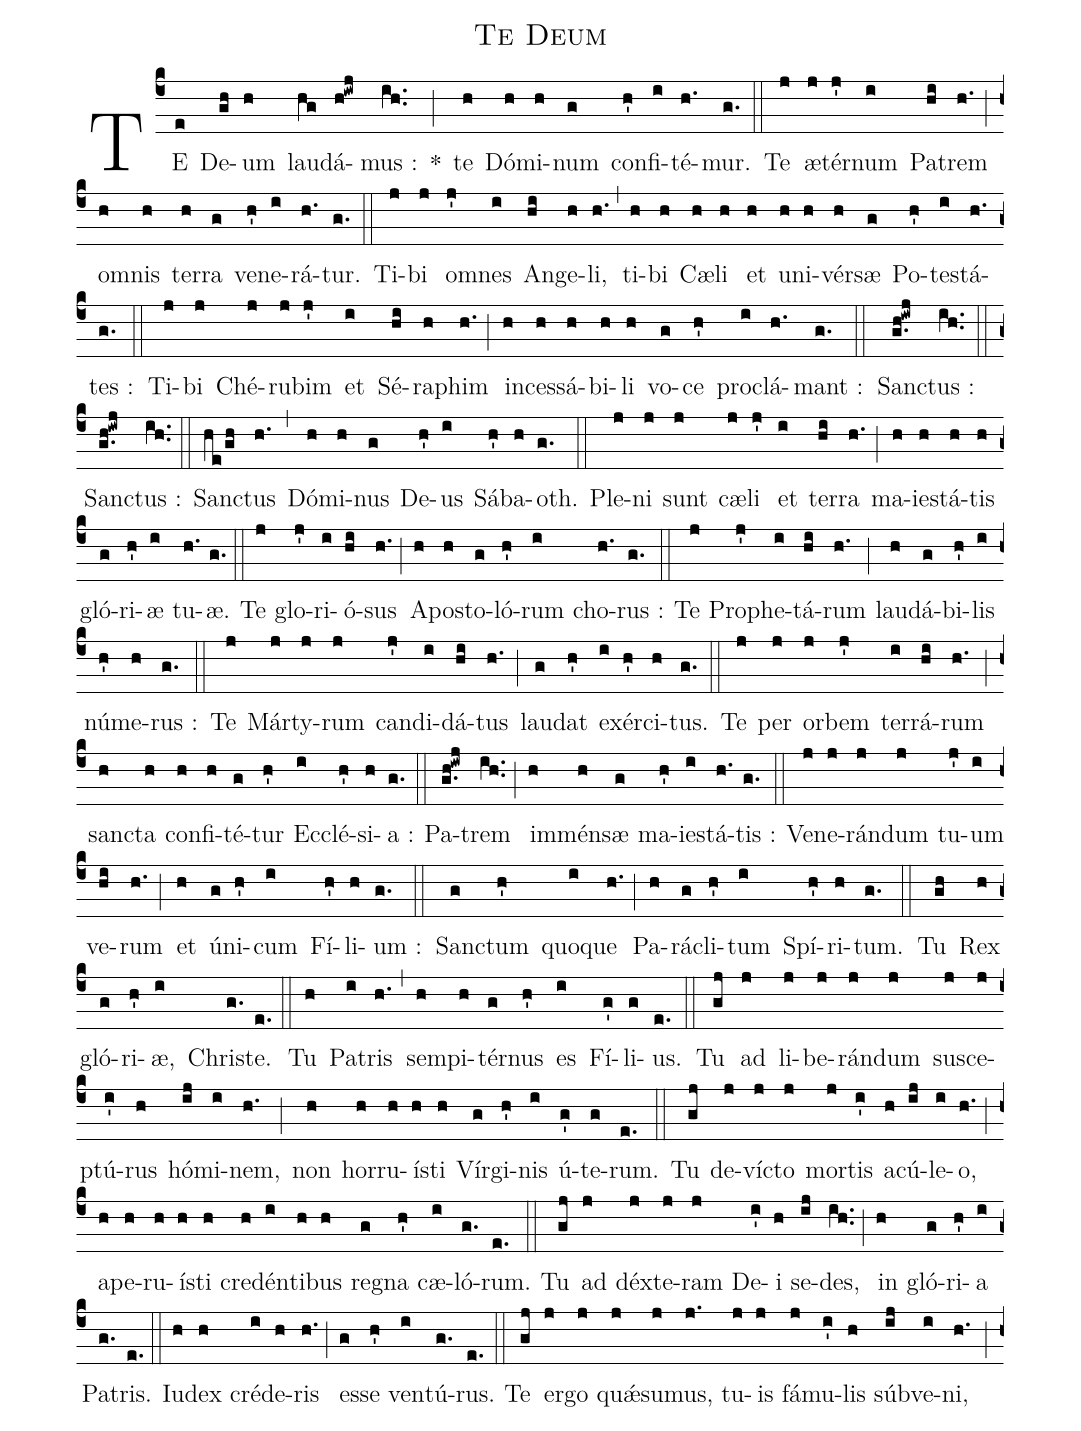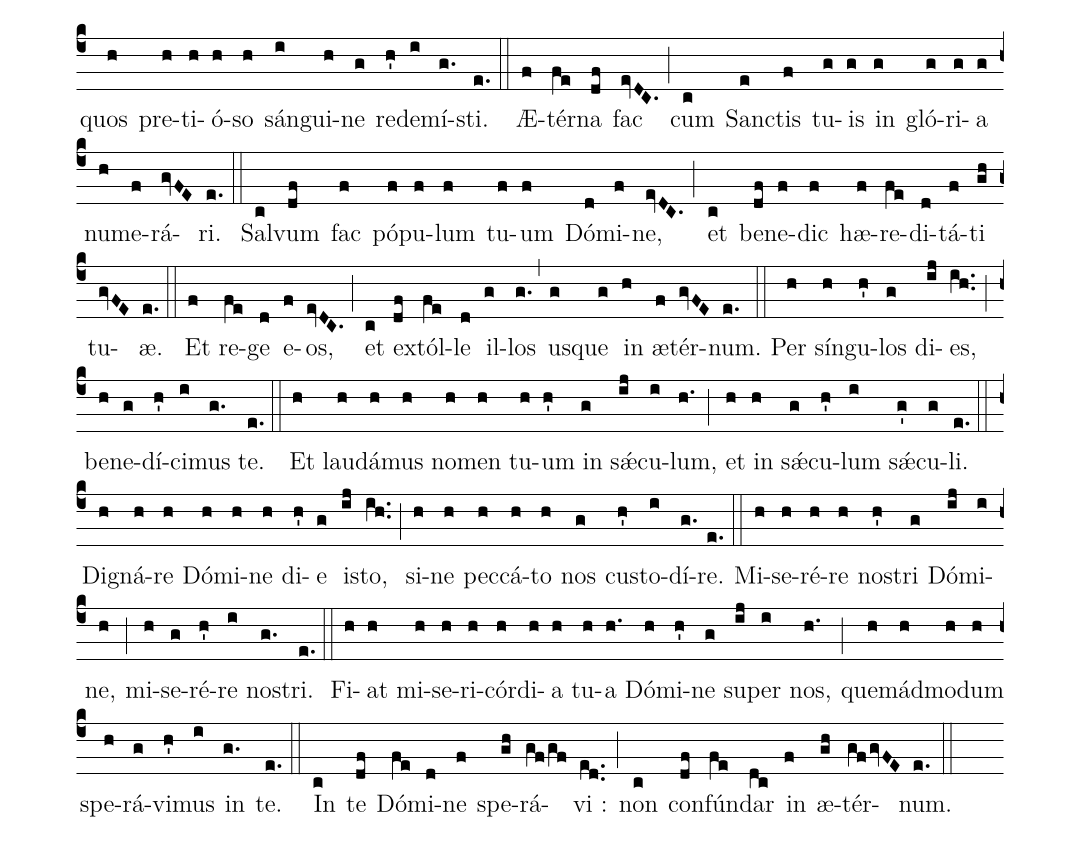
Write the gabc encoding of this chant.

name: Te Deum;
%%
(c4) TE(e) De(gh)um(h) lau(hg)dá(h!iwj )mus :(ih..) *(;) te(h) Dó(h)mi(h)num(g) con(h')fi(i)té(h. )mur.(g.) (::)

Te(j) æ(j)tér(j')num(i) Pa(hi)trem(h.) (;) o(h)mnis(h) ter(h)ra(g) ve(h')ne(i)rá(h.)tur.(g.) (::)

Ti(j)bi(j) o(j')mnes(i) An(hi)ge(h)li,(h.) (,) ti(h)bi(h) C<sp>ae</sp>(h)li(h) et(h) u(h)ni(h)vér(h)sæ(g) Po(h')te(i)stá(h.)tes :(g.) (::)

Ti(j)bi(j) Ché(j)ru(j)bim(j') et(i) Sé(hi)ra(h)phim(h.) (;) in(h)ces(h)sá(h)bi(h)li(h) vo(g)ce(h') pro(i)clá(h. )mant :(g.) (::)

San(g.h!iwj)ctus :(ih..) (::)

San(g.h!iwj)ctus :(ih..) (::)

San(he!/gh)ctus(h.) (,) Dó(h)mi(h)nus(g) De(h')us(i) Sá(h')ba(h)oth.(g.) (::)

Ple(j)ni(j) sunt(j) c<sp>ae</sp>(j)li(j') et(i) ter(hi)ra(h.) (;) ma(h)ie(h)stá(h)tis(h) gló(g)ri(h')æ(i) tu(h.)æ.(g.) (::)

Te(j) glo(j')ri(i)ó(hi)sus(h.) (;) A(h)po(h)sto(g)ló(h')rum(i) cho(h.)rus :(g.) (::)

Te(j) Pro(j')phe(i)tá(hi)rum(h.) (;) lau(h)dá(g)bi(h')lis(i) nú(h')me(h)rus :(g.) (::)

Te(j) Már(j)ty(j)rum(j) can(j')di(i)dá(hi)tus(h.) (;) lau(g)dat(h') ex(i)ér(h')ci(h)tus.(g.) (::)

Te(j) per(j) or(j)bem(j') ter(i)rá(hi)rum(h.) (;) san(h)cta(h) con(h)fi(h)té(g)tur(h') Ec(i)clé(h')si(h)a :(g.) (::)

Pa(g.h!iwj)trem(ih..) (;) im(h)mén(h)sæ(g) ma(h')ie(i)stá(h.)tis :(g.) (::)

Ve(j)ne(j)rán(j)dum(j) tu(j')um(i) ve(hi)rum(h.) (;) et(h) ú(g)ni(h')cum(i) Fí(h')li(h)um :(g.) (::)

San(g)ctum(h') quo(i)que(h.) (;) Pa(h)rá(g)cli(h')tum(i) Spí(h')ri(h)tum.(g.) (::)

Tu(gh) Rex(h) gló(g)ri(h')æ,(i) Chri(g.)ste.(e.) (::)

Tu(h) Pa(i)tris(h.) (,) sem(h)pi(h)tér(g)nus(h') es(i) Fí(g')li(g)us.(e.) (::)

Tu(gj) ad(j) li(j)be(j)rán(j)dum(j) su(j)sce(j)ptú(i')rus(h) hó(ij)mi(i)nem,(h.) (;) non(h) hor(h)ru(h)í(h)sti(h) Vír(g)gi(h')nis(i) ú(g')te(g)rum.(e.) (::)

Tu(gj) de(j)ví(j)cto(j) mor(j)tis(i') a(h)cú(ij)le(i)o,(h.) (;) a(h)pe(h)ru(h)í(h)sti(h) cre(h)dén(i)ti(h)bus(h) re(g)gna(h') cæ(i)ló(g.)rum.(e.) (::)

Tu(gj) ad(j) déx(j)te(j)ram(j) De(i')i(h) se(ij)des,(ih..) (;) in(h) gló(g)ri(h')a(i) Pa(g.)tris.(e.) (::)

Iu(h)dex(h) cré(i)de(h)ris(h.) (;) es(g)se(h') ven(i)tú(g.)rus.(e.) (::)

Te(gj) er(j)go(j) qu<sp>'ae</sp>(j)su(j)mus,(j.) tu(j)is(j) fá(j)mu(i')lis(h) súb(ij)ve(i)ni,(h.) (;) quos(h) pre(h)ti(h)ó(h)so(h) sán(i)gui(h)ne(g) re(h')de(i)mí-(g.)sti.(e.) (::)

Æ(f)tér(fe)na(df) fac(evDC.) (;) cum(c) San(e)ctis(f) tu(g)is(g) in(g) gló(g)ri(g)a(g) nu(h)me(f)rá(gvFE)ri.(e.) (::)

Sal(c)vum(df) fac(f) pó(f)pu(f)lum(f) tu(f)um(f) Dó(d)mi(f)ne,(evDC.) (;) et(c) be(df)ne(f)dic(f) hæ(f)re(fe)di(d)tá(f)ti(gh) tu(gvFE)æ.(e.) (::)

Et(f) re(fe)ge(d) e(f)os,(evDC.) (;) et(c) ex(df)tól(fe)le(d) il(g)los(g.) (,) u(g)sque(g) in(h) æ(f)tér(gvFE)num.(e.) (::)

Per(h) sín(h)gu(h')los(g) di(ij)es,(ih..) (;) be(h)ne(g)dí(h')ci(i)mus(g.) te.(e.) (::)

Et(h) lau(h)dá(h)mus(h) no(h)men(h) tu(h)um(h') in(g) s<sp>'ae</sp>(ij)cu(i)lum,(h.) (;) et(h) in(h) s<sp>'ae</sp>(g)cu(h')lum(i) s<sp>'ae</sp>(g')cu(g)li.(e.) (::)

Di(h)gná(h)re(h) Dó(h)mi(h)ne(h) di(h')e(g) i(ij)sto,(ih..) (;) si(h)ne(h) pec(h)cá(h)to(h) nos(g) cus(h')to(i)dí(g.)re.(e.) (::)

Mi(h)se(h)ré(h)re(h) no(h')stri(g) Dó(ij)mi(i)ne,(h) (;) mi(h)se(g)ré(h')re(i) no(g.)stri.(e.) (::)

Fi(h)at(h) mi(h)se(h)ri(h)cór(h)di(h)a(h) tu(h)a(h.) Dó(h)mi(h')ne(g) su(ij)per(i) nos,(h.) (;) quem(h)ád(h)mo(h)dum(h) spe(h)rá(g)vi(h')mus(i) in(g.) te.(e.) (::)

In(c) te(df) Dó(fe)mi(d)ne(f) spe(gh)rá(gf!/gf)vi :(ed..) (;) non(c) con(df)fún(fe)dar(dc) in(f) æ(gh)tér(gfgvFE)num.(e.) (::)
